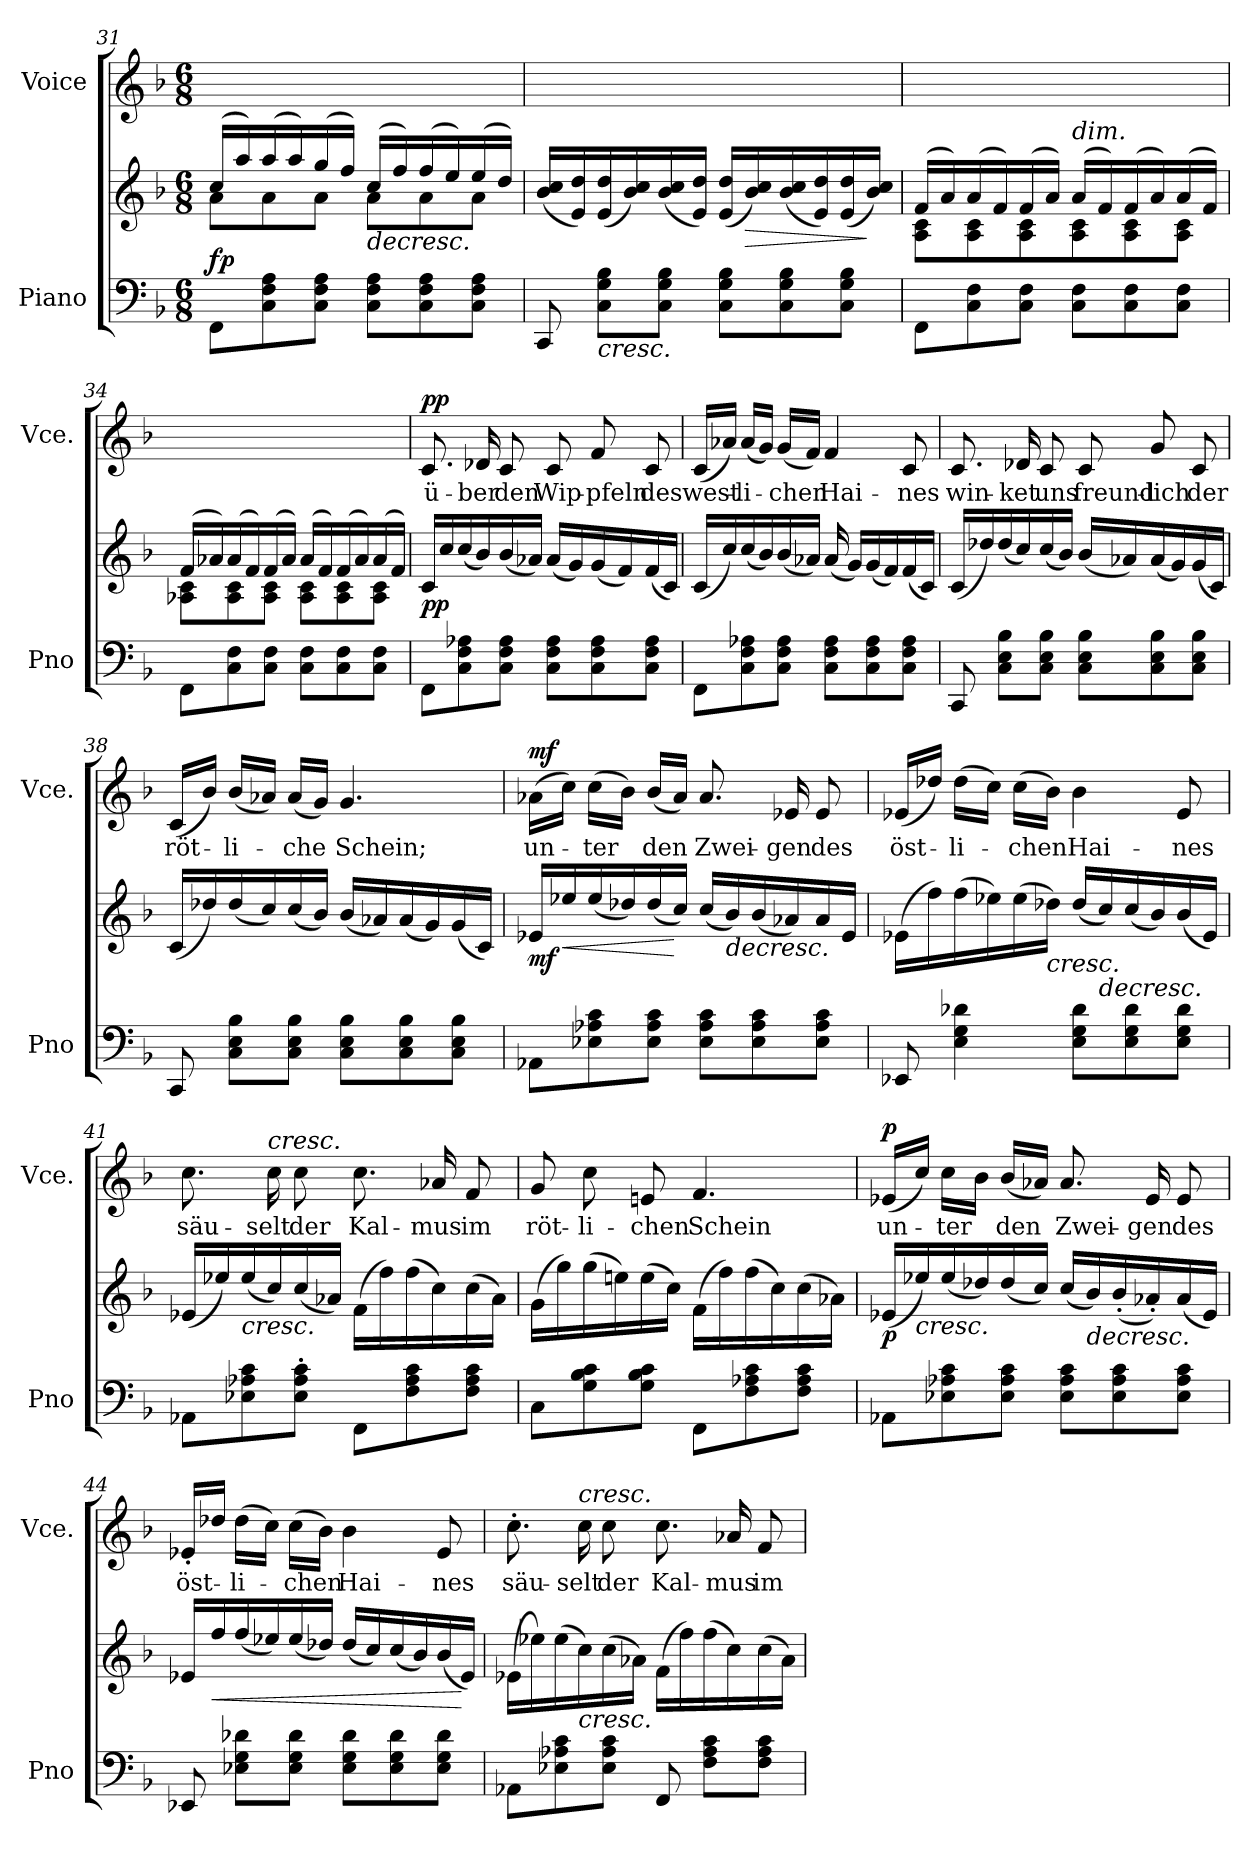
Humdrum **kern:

**kern	**kern	**dynam	**kern	**text	**dynam
*part2	*part2	*part2	*part1	*part1	*part1
*staff3	*staff2	*staff2/3	*staff1	*staff1	*staff1
*I"Piano	*	*	*I"Voice	*	*
*I'Pno	*	*	*I'Vce.	*	*
*clefF4	*clefG2	*	*clefG2	*	*
*k[b-]	*k[b-]	*	*k[b-]	*	*
*M6/8	*M6/8	*	*M6/8	*	*
=31	=31	=31	=31	=31	=31
*	*^	*	*	*	*
!	!	!	!LO:DY:a=2	!	!	!
8FF\L	(>16cc/LL	8a\L	fp	2.ryy	.	.
.	16aa/)	.	.	.	.	.
8C\ 8F\ 8A\	(>16aa/	8a\	.	.	.	.
.	16aa/)	.	.	.	.	.
8C\ 8F\ 8A\J	(>16gg/	8a\J	.	.	.	.
.	16ff/JJ)	.	.	.	.	.
!	!	!	!LO:HP:b	!	!	!
8C\ 8F\ 8A\L	(>16cc/LL	8a\L	>	.	.	.
.	16ff/)	.	.	.	.	.
8C\ 8F\ 8A\	(>16ff/	8a\	.	.	.	.
.	16ee/)	.	.	.	.	.
8C\ 8F\ 8A\J	(>16ee/	8a\J	.	.	.	.
.	16dd/JJ)	.	.	.	.	.
*	*v	*v	*	*	*	*
=32	=32	=32	=32	=32	=32
8CC/	(<16b-/ 16cc/LL	.	2.ryy	.	.
.	16e/ 16dd/)	.	.	.	.
!	!	!LO:HP:b=2	!	!	!
8C\ 8G\ 8B-\L	(<16e/ 16dd/	<	.	.	.
.	16b-/ 16cc/)	.	.	.	.
8C\ 8G\ 8B-\J	(<16b-/ 16cc/	.	.	.	.
.	16e/ 16dd/JJ)	.	.	.	.
8C\ 8G\ 8B-\L	(<16e/ 16dd/LL	]	.	.	.
!	!	!LO:HP:b	!	!	!
.	16b-/ 16cc/)	>	.	.	.
8C\ 8G\ 8B-\	(<16b-/ 16cc/	.	.	.	.
.	16e/ 16dd/)	.	.	.	.
8C\ 8G\ 8B-\J	(<16e/ 16dd/	.	.	.	.
.	16b-/ 16cc/JJ)	]	.	.	.
!!LO:LB:g=z
=33	=33	=33	=33	=33	=33
*	*^	*	*	*	*
8FF\L	(>16f/LL	8A\ 8c\L	.	2.ryy	.	.
.	16a/)	.	.	.	.	.
8C\ 8F\	(>16a/	8A\ 8c\	.	.	.	.
.	16f/)	.	.	.	.	.
8C\ 8F\J	(>16f/	8A\ 8c\	.	.	.	.
.	16a/JJ)	.	.	.	.	.
!	!LO:TX:a:i:t=dim.	!	!	!	!	!
8C\ 8F\L	(>16a/LL	8A\ 8c\	.	.	.	.
.	16f/)	.	.	.	.	.
8C\ 8F\	(>16f/	8A\ 8c\	.	.	.	.
.	16a/)	.	.	.	.	.
8C\ 8F\J	(>16a/	8A\ 8c\J	.	.	.	.
.	16f/JJ)	.	.	.	.	.
=34	=34	=34	=34	=34	=34	=34
8FF\L	(>16f/LL	8A-X\ 8c\L	.	2.ryy	.	.
.	16a-X/)	.	.	.	.	.
8C\ 8F\	(>16a-/	8A-\ 8c\	.	.	.	.
.	16f/)	.	.	.	.	.
8C\ 8F\J	(>16f/	8A-\ 8c\J	.	.	.	.
.	16a-/JJ)	.	.	.	.	.
8C\ 8F\L	(>16a-/LL	8A-\ 8c\L	.	.	.	.
.	16f/)	.	.	.	.	.
8C\ 8F\	(>16f/	8A-\ 8c\	.	.	.	.
.	16a-/)	.	.	.	.	.
8C\ 8F\J	(>16a-/	8A-\ 8c\J	.	.	.	.
.	16f/JJ)	.	.	.	.	.
*	*v	*v	*	*	*	*
=35	=35	=35	=35	=35	=35
!	!	!LO:DY:a=2	!	!LO:LY:b	!LO:DY:a
8FF\L	16c/LL	pp	8.c/	ü-	pp
.	16cc/	.	.	.	.
8C\ 8F\ 8A-X\	(<16cc/	.	.	.	.
!	!	!	!	!LO:LY:b	!
.	16b-/)	.	16d-X/	-ber	.
!	!	!	!	!LO:LY:b	!
8C\ 8F\ 8A-\J	(<16b-/	.	8c/	den	.
.	16a-X/JJ)	.	.	.	.
!	!	!	!	!LO:LY:b	!
8C\ 8F\ 8A-\L	(<16a-/LL	.	8c/	Wip-	.
.	16g/)	.	.	.	.
!	!	!	!	!LO:LY:b	!
8C\ 8F\ 8A-\	(<16g/	.	8f/	-pfeln	.
.	16f/)	.	.	.	.
!	!	!	!	!LO:LY:b	!
8C\ 8F\ 8A-\J	(<16f/	.	8c/	des	.
.	16c/JJ)	.	.	.	.
!!LO:LB:g=z
=36	=36	=36	=36	=36	=36
!	!	!	!	!LO:LY:b	!
8FF\L	(<16c/LL	.	(<16c/LL	west-	.
.	16cc/)	.	16a-X/JJ)	.	.
!	!	!	!	!LO:LY:b	!
8C\ 8F\ 8A-X\	(<16cc/	.	(<16a-/LL	-li-	.
.	16b-/)	.	16g/JJ)	.	.
!	!	!	!	!LO:LY:b	!
8C\ 8F\ 8A-\J	(<16b-/	.	(<16g/LL	-chen	.
.	16a-X/JJ)	.	16f/JJ)	.	.
!	!	!	!	!LO:LY:b	!
8C\ 8F\ 8A-\L	(<16a-/	.	4f/	Hai-	.
.	16g/LL)	.	.	.	.
8C\ 8F\ 8A-\	(<16g/	.	.	.	.
.	16f/)	.	.	.	.
!	!	!	!	!LO:LY:b	!
8C\ 8F\ 8A-\J	(<16f/	.	8c/	-nes	.
.	16c/JJ)	.	.	.	.
=37	=37	=37	=37	=37	=37
!	!	!	!	!LO:LY:b	!
8CC/	(<16c/LL	.	8.c/	win-	.
.	16dd-X/)	.	.	.	.
8C\ 8E\ 8B-\L	(<16dd-/	.	.	.	.
!	!	!	!	!LO:LY:b	!
.	16cc/)	.	16d-X/	-ket	.
!	!	!	!	!LO:LY:b	!
8C\ 8E\ 8B-\J	(<16cc/	.	8c/	uns	.
.	16b-/JJ)	.	.	.	.
!	!	!	!	!LO:LY:b	!
8C\ 8E\ 8B-\L	(<16b-/LL	.	8c/	freund-	.
.	16a-X/)	.	.	.	.
!	!	!	!	!LO:LY:b	!
8C\ 8E\ 8B-\	(<16a-/	.	8g/	-lich	.
.	16g/)	.	.	.	.
!	!	!	!	!LO:LY:b	!
8C\ 8E\ 8B-\J	(<16g/	.	8c/	der	.
.	16c/JJ)	.	.	.	.
=38	=38	=38	=38	=38	=38
!	!	!	!	!LO:LY:b	!
8CC/	(<16c/LL	.	(<16c/LL	röt-	.
.	16dd-X/)	.	16b-/JJ)	.	.
!	!	!	!	!LO:LY:b	!
8C\ 8E\ 8B-\L	(<16dd-/	.	(<16b-/LL	-li-	.
.	16cc/)	.	16a-X/JJ)	.	.
!	!	!	!	!LO:LY:b	!
8C\ 8E\ 8B-\J	(<16cc/	.	(<16a-/LL	-che	.
.	16b-/JJ)	.	16g/JJ)	.	.
!	!	!	!	!LO:LY:b	!
8C\ 8E\ 8B-\L	(<16b-/LL	.	4.g/	Schein;	.
.	16a-X/)	.	.	.	.
8C\ 8E\ 8B-\	(<16a-/	.	.	.	.
.	16g/)	.	.	.	.
8C\ 8E\ 8B-\J	(<16g/	.	.	.	.
.	16c/JJ)	.	.	.	.
!!LO:LB:g=z
=39	=39	=39	=39	=39	=39
!	!	!LO:DY:b	!	!LO:LY:b	!LO:DY:a
8AA-X\L	16e-X/LL	mf	(>16a-X\LL	un-	mf
!	!	!LO:HP:b	!	!	!
.	16ee-X/	<	16cc\JJ)	.	.
!	!	!	!	!LO:LY:b	!
8E-X\ 8A-X\ 8c\	(<16ee-/	.	(>16cc\LL	-ter	.
.	16dd-X/)	.	16b-\JJ)	.	.
!	!	!	!	!LO:LY:b	!
8E-\ 8A-\ 8c\J	(<16dd-/	.	(<16b-/LL	den	.
.	16cc/JJ)	[	16a-/JJ)	.	.
!	!	!	!	!LO:LY:b	!
8E-\ 8A-\ 8c\L	(<16cc/LL	.	8.a-/	Zwei-	.
!	!	!LO:HP:b	!	!	!
.	16b-/)	>	.	.	.
8E-\ 8A-\ 8c\	(<16b-/	.	.	.	.
!	!	!	!	!LO:LY:b	!
.	16a-X/)	.	16e-X/	-gen	.
!	!	!	!	!LO:LY:b	!
8E-\ 8A-\ 8c\J	16a-/	.	8e-/	des	.
.	16e-/JJ	.	.	.	.
.	.	[	.	.	.
=40	=40	=40	=40	=40	=40
!	!	!	!	!LO:LY:b	!
8EE-X/	(>16e-X\LL	.	(<16e-X/LL	öst-	.
.	16ff\)	.	16dd-X/JJ)	.	.
!	!	!	!	!LO:LY:b	!
4E\ 4G\ 4d-X\	(>16ff\	.	(>16dd-\LL	-li-	.
.	16ee-X\)	.	16cc\JJ)	.	.
!	!	!	!	!LO:LY:b	!
.	(>16ee-\	.	(>16cc\LL	-chen	.
!	!	!LO:HP:b	!	!	!
.	16dd-X\JJ)	<	16b-\JJ)	.	.
!	!	!	!	!LO:LY:b	!
8E\ 8G\ 8d-\L	(<16dd-/LL	]	4b-\	Hai-	.
!	!	!LO:HP:b	!	!	!
.	16cc/)	>	.	.	.
8E\ 8G\ 8d-\	(<16cc/	.	.	.	.
.	16b-/)	.	.	.	.
!	!	!	!	!LO:LY:b	!
8E\ 8G\ 8d-\J	(<16b-/	.	8e-/	-nes	.
.	16e-/JJ)	[	.	.	.
=41	=41	=41	=41	=41	=41
!	!	!	!	!LO:LY:b	!
8AA-X\L	(<16e-X/LL	.	8.cc\	säu-	.
.	16ee-X/)	.	.	.	.
!	!LO:TX:b:i:t=cresc.	!	!	!	!
8E-X\ 8A-X\ 8c\	(<16ee-/	.	.	.	.
!	!	!	!LO:TX:a:i:t=cresc.	!	!
!	!	!	!	!LO:LY:b	!
.	16cc/)	.	16cc\	-selt	.
!	!	!	!	!LO:LY:b	!
8E-\' 8A-\' 8c\'J	(<16cc/	.	8cc\	der	.
.	16a-X/JJ)	.	.	.	.
!	!	!	!	!LO:LY:b	!
8FF\L	(>16f\LL	.	8.cc\	Kal-	.
.	16ff\)	.	.	.	.
8F\ 8A-\ 8c\	(>16ff\	.	.	.	.
!	!	!	!	!LO:LY:b	!
.	16cc\)	.	16a-X/	-mus	.
!	!	!	!	!LO:LY:b	!
8F\ 8A-\ 8c\J	(>16cc\	.	8f/	im	.
.	16a-\JJ)	.	.	.	.
!!LO:PB:g=z
=42	=42	=42	=42	=42	=42
!	!	!	!	!LO:LY:b	!
8C\L	(>16g\LL	.	8g/	röt-	.
.	16gg\)	.	.	.	.
!	!	!	!	!LO:LY:b	!
8G\ 8B-\ 8c\	(>16gg\	.	8cc\	-li-	.
.	16een\)	.	.	.	.
!	!	!	!	!LO:LY:b	!
8G\ 8B-\ 8c\J	(>16ee\	.	8en/	-chen	.
.	16cc\JJ)	.	.	.	.
!	!	!	!	!LO:LY:b	!
8FF\L	(>16f\LL	.	4.f/	Schein	.
.	16ff\)	.	.	.	.
8F\ 8A-X\ 8c\	(>16ff\	.	.	.	.
.	16cc\)	.	.	.	.
8F\ 8A-\ 8c\J	(>16cc\	.	.	.	.
.	16a-X\JJ)	.	.	.	.
=43	=43	=43	=43	=43	=43
!	!	!LO:DY:b	!	!LO:LY:b	!LO:DY:a
8AA-X\L	(<16e-X/LL	p	(<16e-X/LL	un-	p
!	!	!LO:HP:b	!	!	!
.	16ee-X/)	<	16cc/JJ)	.	.
!	!	!	!	!LO:LY:b	!
8E-X\ 8A-X\ 8c\	(<16ee-/	.	16cc\LL	-ter	.
.	16dd-X/)	.	16b-\JJ	.	.
!	!	!	!	!LO:LY:b	!
8E-\ 8A-\ 8c\J	(<16dd-/	.	(<16b-/LL	den	.
.	16cc/JJ)	]	16a-X/JJ)	.	.
!	!	!	!	!LO:LY:b	!
8E-\ 8A-\ 8c\L	(<16cc/LL	.	8.a-/	Zwei-	.
!	!	!LO:HP:b	!	!	!
.	16b-/)	>	.	.	.
8E-\ 8A-\ 8c\	(<16b-'/	.	.	.	.
!	!	!	!	!LO:LY:b	!
.	16a-X'/)	.	16e-/	-gen	.
!	!	!	!	!LO:LY:b	!
8E-\ 8A-\ 8c\J	(<16a-/	.	8e-/	des	.
.	16e-/JJ)	.	.	.	.
.	.	[	.	.	.
=44	=44	=44	=44	=44	=44
!	!	!	!	!LO:LY:b	!
8EE-X/	16e-X/LL	.	16e-X'/LL	öst-	.
!	!	!LO:HP:b	!	!	!
.	16ff/	<	16dd-X/JJ	.	.
!	!	!	!	!LO:LY:b	!
8E-X\ 8G\ 8d-X\L	(<16ff/	.	(>16dd-\LL	-li-	.
.	16ee-X/)	.	16cc\JJ)	.	.
!	!	!	!	!LO:LY:b	!
8E-\ 8G\ 8d-\J	(<16ee-/	.	(>16cc\LL	-chen	.
.	16dd-X/JJ)	]	16b-\JJ)	.	.
!	!	!	!	!LO:LY:b	!
8E-\ 8G\ 8d-\L	(<16dd-/LL	.	4b-\	Hai-	.
.	16cc/)	.	.	.	.
8E-\ 8G\ 8d-\	(<16cc/	.	.	.	.
.	16b-/)	.	.	.	.
!	!	!	!	!LO:LY:b	!
8E-\ 8G\ 8d-\J	(<16b-/	.	8e-/	-nes	.
.	16e-/JJ)	[	.	.	.
!!LO:LB:g=z
=45	=45	=45	=45	=45	=45
!	!	!	!	!LO:LY:b	!
8AA-X\L	(>16e-X\LL	.	8.cc'\	säu-	.
.	16ee-X\)	.	.	.	.
8E-X\ 8A-X\ 8c\	(>16ee-\	.	.	.	.
!	!	!	!LO:TX:a:i:t=cresc.	!	!
!	!LO:TX:b:i:t=cresc.	!	!	!	!
!	!	!	!	!LO:LY:b	!
.	16cc\)	.	16cc\	-selt	.
!	!	!	!	!LO:LY:b	!
8E-\ 8A-\ 8c\J	(>16cc\	.	8cc\	der	.
.	16a-X\JJ)	.	.	.	.
!	!	!	!	!LO:LY:b	!
8FF/	(>16f\LL	.	8.cc\	Kal-	.
.	16ff\)	.	.	.	.
8F\ 8A-\ 8c\L	(>16ff\	.	.	.	.
!	!	!	!	!LO:LY:b	!
.	16cc\)	.	16a-X/	-mus	.
!	!	!	!	!LO:LY:b	!
8F\ 8A-\ 8c\J	(>16cc\	.	8f/	im	.
.	16a-\JJ)	.	.	.	.
=	=	=	=	=	=
*-	*-	*-	*-	*-	*-
